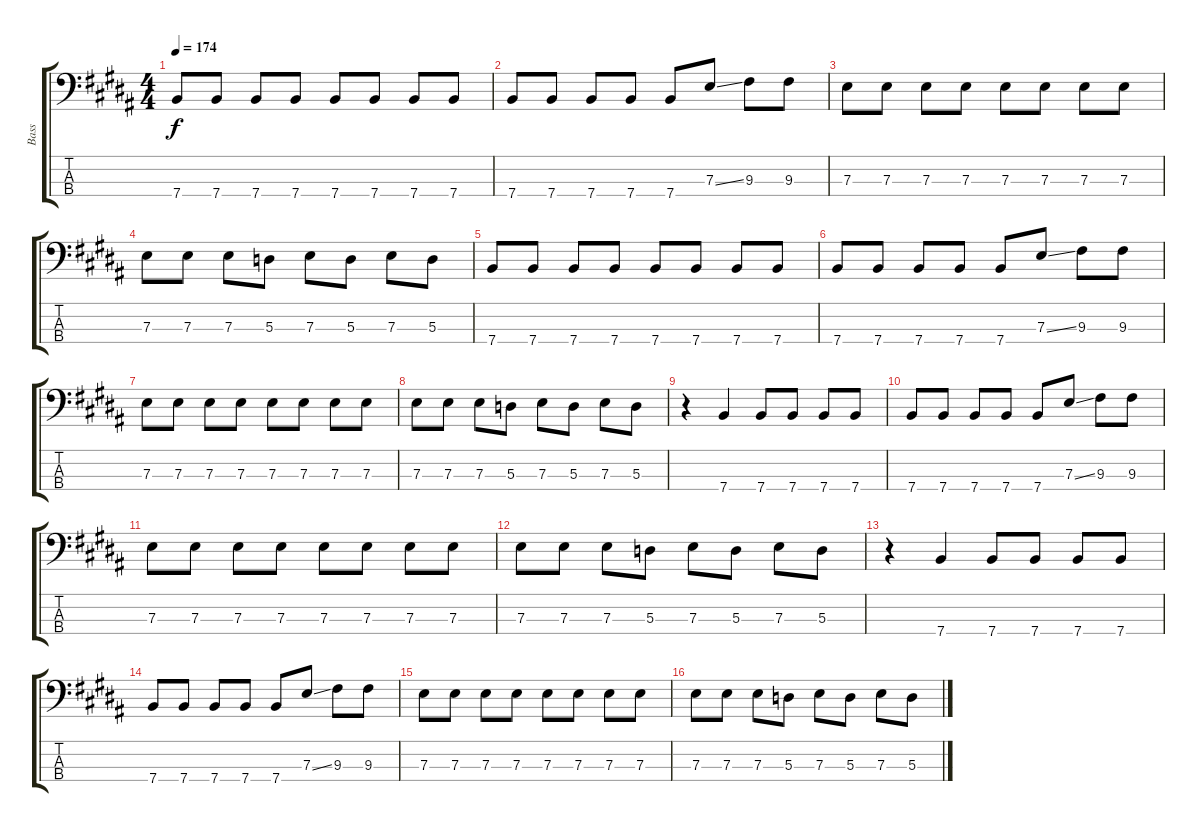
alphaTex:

\track ("Bass" "Bass") {instrument electricbassfinger}
\staff {score tabs}
\tuning (G2 D2 A1 E1) {hide}
\ts (4 4)
\tempo 174
\clef f4
\ks b
7.4.8{dy f} 7.4.8 7.4.8 7.4.8 7.4.8 7.4.8 7.4.8 7.4.8 |
7.4.8 7.4.8 7.4.8 7.4.8 7.4.8 7.3{ss}.8 9.3.8 9.3.8 |
7.3.8 7.3.8 7.3.8 7.3.8 7.3.8 7.3.8 7.3.8 7.3.8 |
7.3.8 7.3.8 7.3.8 5.3.8 7.3.8 5.3.8 7.3.8 5.3.8 |
7.4.8 7.4.8 7.4.8 7.4.8 7.4.8 7.4.8 7.4.8 7.4.8 |
7.4.8 7.4.8 7.4.8 7.4.8 7.4.8 7.3{ss}.8 9.3.8 9.3.8 |
7.3.8 7.3.8 7.3.8 7.3.8 7.3.8 7.3.8 7.3.8 7.3.8 |
7.3.8 7.3.8 7.3.8 5.3.8 7.3.8 5.3.8 7.3.8 5.3.8 |
r.4 7.4.4 7.4.8 7.4.8 7.4.8 7.4.8 |
7.4.8 7.4.8 7.4.8 7.4.8 7.4.8 7.3{ss}.8 9.3.8 9.3.8 |
7.3.8 7.3.8 7.3.8 7.3.8 7.3.8 7.3.8 7.3.8 7.3.8 |
7.3.8 7.3.8 7.3.8 5.3.8 7.3.8 5.3.8 7.3.8 5.3.8 |
r.4 7.4.4 7.4.8 7.4.8 7.4.8 7.4.8 |
7.4.8 7.4.8 7.4.8 7.4.8 7.4.8 7.3{ss}.8 9.3.8 9.3.8 |
7.3.8 7.3.8 7.3.8 7.3.8 7.3.8 7.3.8 7.3.8 7.3.8 |
7.3.8 7.3.8 7.3.8 5.3.8 7.3.8 5.3.8 7.3.8 5.3.8
